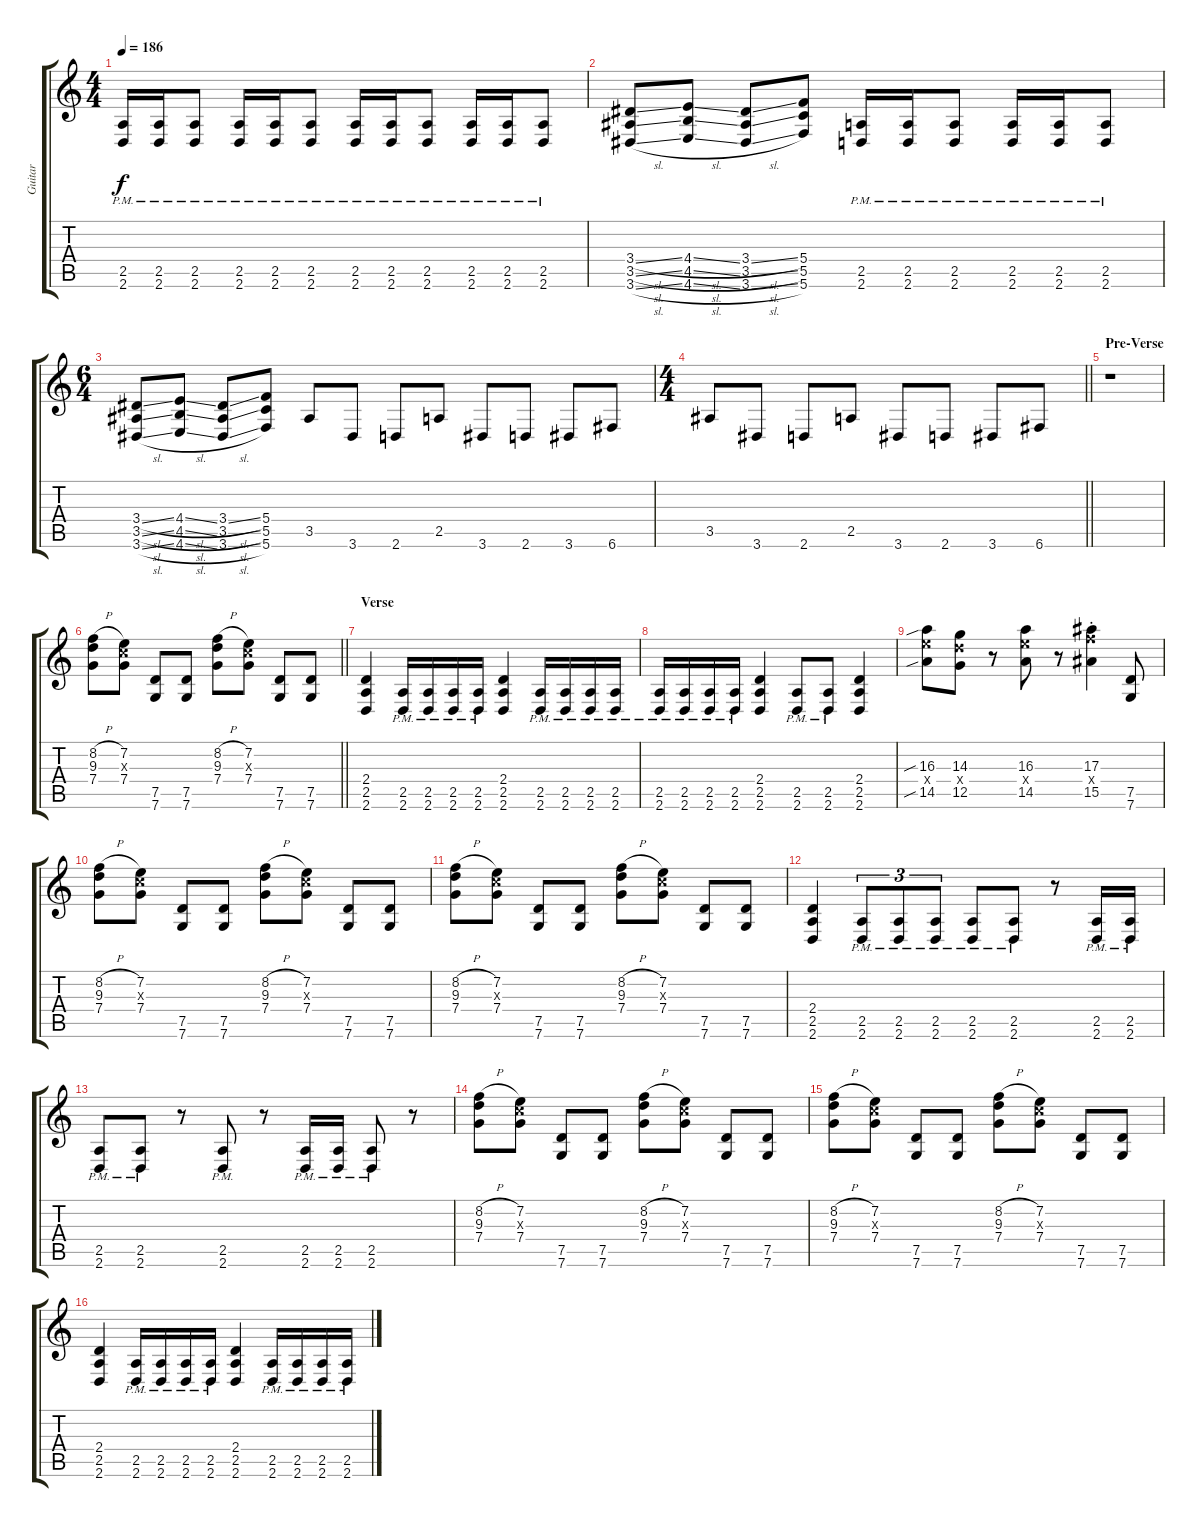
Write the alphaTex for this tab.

\track ("Guitar" "Guitar") {instrument distortionguitar}
\staff {score tabs}
\tuning (D4 A3 F3 C3 G2 C2) {hide}
\ts (4 4)
\tempo 186
\clef g2
\ks c
(2.5{pm} 2.6{pm}).16{dy f} (2.5{pm} 2.6{pm}).16 (2.5{pm} 2.6{pm}).8 (2.5{pm} 2.6{pm}).16 (2.5{pm} 2.6{pm}).16 (2.5{pm} 2.6{pm}).8 (2.5{pm} 2.6{pm}).16 (2.5{pm} 2.6{pm}).16 (2.5{pm} 2.6{pm}).8 (2.5{pm} 2.6{pm}).16 (2.5{pm} 2.6{pm}).16 (2.5{pm} 2.6{pm}).8 |
(3.4{sl} 3.5{sl} 3.6{sl}).8 (4.4{sl} 4.5{sl} 4.6{sl}).8 (3.4{sl} 3.5{sl} 3.6{sl}).8 (5.4 5.5 5.6).8 (2.5{pm} 2.6{pm}).16 (2.5{pm} 2.6{pm}).16 (2.5{pm} 2.6{pm}).8 (2.5{pm} 2.6{pm}).16 (2.5{pm} 2.6{pm}).16 (2.5{pm} 2.6{pm}).8 |
\ts (6 4)
(3.4{sl} 3.5{sl} 3.6{sl}).8 (4.4{sl} 4.5{sl} 4.6{sl}).8 (3.4{sl} 3.5{sl} 3.6{sl}).8 (5.4 5.5 5.6).8 3.5.8 3.6.8 2.6.8 2.5.8 3.6.8 2.6.8 3.6.8 6.6.8 |
\ts (4 4)
\barLineRight lightlight
3.5.8 3.6.8 2.6.8 2.5.8 3.6.8 2.6.8 3.6.8 6.6.8 |
\section ("" "Pre-Verse")
r.1 |
\barLineRight lightlight
(8.2{h} 9.3 7.4).8 (7.2 7.3{x} 7.4).8 (7.5 7.6).8 (7.5 7.6).8 (8.2{h} 9.3 7.4).8 (7.2 7.3{x} 7.4).8 (7.5 7.6).8 (7.5 7.6).8 |
\section ("" "Verse")
(2.4 2.5 2.6).4 (2.5{pm} 2.6{pm}).16 (2.5{pm} 2.6{pm}).16 (2.5{pm} 2.6{pm}).16 (2.5{pm} 2.6{pm}).16 (2.4 2.5 2.6).4 (2.5{pm} 2.6{pm}).16 (2.5{pm} 2.6{pm}).16 (2.5{pm} 2.6{pm}).16 (2.5{pm} 2.6{pm}).16 |
(2.5{pm} 2.6{pm}).16 (2.5{pm} 2.6{pm}).16 (2.5{pm} 2.6{pm}).16 (2.5{pm} 2.6{pm}).16 (2.4 2.5 2.6).4 (2.5{pm} 2.6{pm}).8 (2.5{pm} 2.6{pm}).8 (2.4 2.5 2.6).4 |
(16.3{sib} 16.4{x} 14.5{sib}).8 (14.3 14.4{x} 12.5).8 r.8 (16.3 16.4{x} 14.5).8 r.8 (17.3{st} 17.4{x} 15.5{st}).4 (7.5 7.6).8 |
(8.2{h} 9.3 7.4).8 (7.2 7.3{x} 7.4).8 (7.5 7.6).8 (7.5 7.6).8 (8.2{h} 9.3 7.4).8 (7.2 7.3{x} 7.4).8 (7.5 7.6).8 (7.5 7.6).8 |
(8.2{h} 9.3 7.4).8 (7.2 7.3{x} 7.4).8 (7.5 7.6).8 (7.5 7.6).8 (8.2{h} 9.3 7.4).8 (7.2 7.3{x} 7.4).8 (7.5 7.6).8 (7.5 7.6).8 |
(2.4 2.5 2.6).4 (2.5{pm} 2.6{pm}).8{tu (3 2)} (2.5{pm} 2.6{pm}).8{tu (3 2)} (2.5{pm} 2.6{pm}).8{tu (3 2)} (2.5{pm} 2.6{pm}).8 (2.5{pm} 2.6{pm}).8 r.8 (2.5{pm} 2.6{pm}).16 (2.5{pm} 2.6{pm}).16 |
(2.5{pm} 2.6{pm}).8 (2.5{pm} 2.6{pm}).8 r.8 (2.5{pm} 2.6{pm}).8 r.8 (2.5{pm} 2.6{pm}).16 (2.5{pm} 2.6{pm}).16 (2.5{pm} 2.6{pm}).8 r.8 |
(8.2{h} 9.3 7.4).8 (7.2 7.3{x} 7.4).8 (7.5 7.6).8 (7.5 7.6).8 (8.2{h} 9.3 7.4).8 (7.2 7.3{x} 7.4).8 (7.5 7.6).8 (7.5 7.6).8 |
(8.2{h} 9.3 7.4).8 (7.2 7.3{x} 7.4).8 (7.5 7.6).8 (7.5 7.6).8 (8.2{h} 9.3 7.4).8 (7.2 7.3{x} 7.4).8 (7.5 7.6).8 (7.5 7.6).8 |
(2.4 2.5 2.6).4 (2.5{pm} 2.6{pm}).16 (2.5{pm} 2.6{pm}).16 (2.5{pm} 2.6{pm}).16 (2.5{pm} 2.6{pm}).16 (2.4 2.5 2.6).4 (2.5{pm} 2.6{pm}).16 (2.5{pm} 2.6{pm}).16 (2.5{pm} 2.6{pm}).16 (2.5{pm} 2.6{pm}).16
